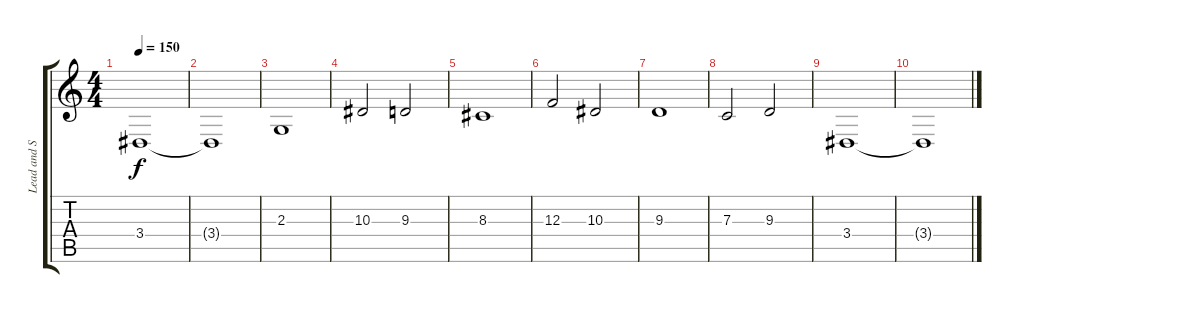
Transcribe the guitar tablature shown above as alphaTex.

\track ("Lead and Synth" "Lead and S") {instrument tremolostrings}
\staff {score tabs}
\tuning (D4 A3 F3 C3 G2 C2) {hide}
\ts (4 4)
\tempo 150
\clef g2
\ks c
3.4.1{dy f} |
3.4{t}.1 |
2.3.1{instrument tuba} |
10.3.2 9.3.2 |
8.3.1 |
12.3.2 10.3.2 |
9.3.1 |
7.3.2 9.3.2 |
3.4.1 |
3.4{t}.1
